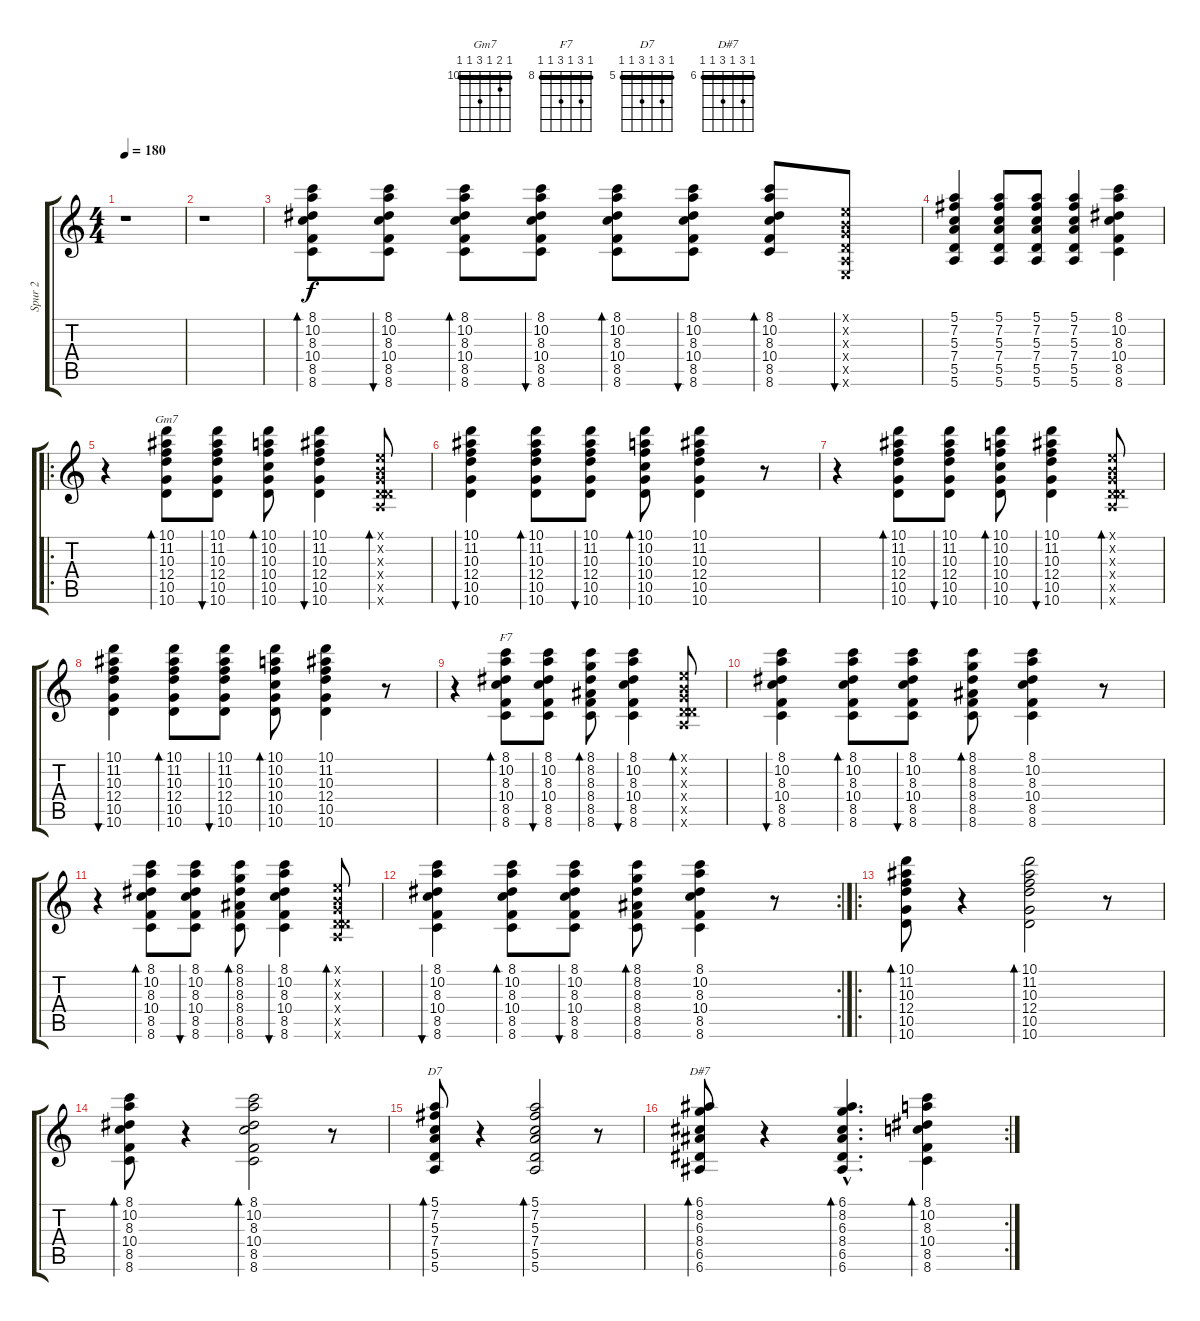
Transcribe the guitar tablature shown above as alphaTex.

\track ("Spur 2" "Spur 2") {instrument overdrivenguitar}
\staff {score tabs}
\tuning (E4 B3 G3 D3 A2 E2) {hide}
\chord ("Gm7" 10 11 10 12 10 10) {firstfret 10 barre 10}
\chord ("F7" 8 10 8 10 8 8) {firstfret 8 barre 8}
\chord ("D7" 5 7 5 7 5 5) {firstfret 5 barre 5}
\chord ("D#7" 6 8 6 8 6 6) {firstfret 6 barre 6}
\ts (4 4)
\tempo 180
\clef g2
\ks c
r.1{dy f} |
r.1 |
(8.1 10.2 8.3 10.4 8.5 8.6).8{bd 60} (8.1 10.2 8.3 10.4 8.5 8.6).8{bu 60} (8.1 10.2 8.3 10.4 8.5 8.6).8{bd 60} (8.1 10.2 8.3 10.4 8.5 8.6).8{bu 60} (8.1 10.2 8.3 10.4 8.5 8.6).8{bd 60} (8.1 10.2 8.3 10.4 8.5 8.6).8{bu 60} (8.1 10.2 8.3 10.4 8.5 8.6).8{bd 60} (0.1{x} 0.2{x} 0.3{x} 0.4{x} 0.5{x} 0.6{x}).8{bu 60} |
(5.1 7.2 5.3 7.4 5.5 5.6).4 (5.1 7.2 5.3 7.4 5.5 5.6).8 (5.1 7.2 5.3 7.4 5.5 5.6).8 (5.1 7.2 5.3 7.4 5.5 5.6).4 (8.1 10.2 8.3 10.4 8.5 8.6).4 |
\ro
r.4 (10.1 11.2 10.3 12.4 10.5 10.6).8{bd 60 ch "Gm7"} (10.1 11.2 10.3 12.4 10.5 10.6).8{bu 60} (10.1 10.2 10.3 10.4 10.5 10.6).8{bd 60} (10.1 11.2 10.3 12.4 10.5 10.6).4{bu 60} (0.1{x} 0.2{x} 0.3{x} 0.4{x} 0.5{x} 10.6{x}).8{bd 60} |
(10.1 11.2 10.3 12.4 10.5 10.6).4{bu 60} (10.1 11.2 10.3 12.4 10.5 10.6).8{bd 60} (10.1 11.2 10.3 12.4 10.5 10.6).8{bu 60} (10.1 10.2 10.3 10.4 10.5 10.6).8{bd 60} (10.1 11.2 10.3 12.4 10.5 10.6).4 r.8 |
r.4 (10.1 11.2 10.3 12.4 10.5 10.6).8{bd 60} (10.1 11.2 10.3 12.4 10.5 10.6).8{bu 60} (10.1 10.2 10.3 10.4 10.5 10.6).8{bd 60} (10.1 11.2 10.3 12.4 10.5 10.6).4{bu 60} (0.1{x} 0.2{x} 0.3{x} 0.4{x} 0.5{x} 10.6{x}).8{bd 60} |
(10.1 11.2 10.3 12.4 10.5 10.6).4{bu 60} (10.1 11.2 10.3 12.4 10.5 10.6).8{bd 60} (10.1 11.2 10.3 12.4 10.5 10.6).8{bu 60} (10.1 10.2 10.3 10.4 10.5 10.6).8{bd 60} (10.1 11.2 10.3 12.4 10.5 10.6).4 r.8 |
r.4 (8.1 10.2 8.3 10.4 8.5 8.6).8{bd 60 ch "F7"} (8.1 10.2 8.3 10.4 8.5 8.6).8{bu 60} (8.1 8.2 8.3 8.4 8.5 8.6).8{bd 60} (8.1 10.2 8.3 10.4 8.5 8.6).4{bu 60} (0.1{x} 0.2{x} 0.3{x} 0.4{x} 0.5{x} 10.6{x}).8{bd 60} |
(8.1 10.2 8.3 10.4 8.5 8.6).4{bu 60} (8.1 10.2 8.3 10.4 8.5 8.6).8{bd 60} (8.1 10.2 8.3 10.4 8.5 8.6).8{bu 60} (8.1 8.2 8.3 8.4 8.5 8.6).8{bd 60} (8.1 10.2 8.3 10.4 8.5 8.6).4 r.8 |
r.4 (8.1 10.2 8.3 10.4 8.5 8.6).8{bd 60} (8.1 10.2 8.3 10.4 8.5 8.6).8{bu 60} (8.1 8.2 8.3 8.4 8.5 8.6).8{bd 60} (8.1 10.2 8.3 10.4 8.5 8.6).4{bu 60} (0.1{x} 0.2{x} 0.3{x} 0.4{x} 0.5{x} 10.6{x}).8{bd 60} |
\rc 2
(8.1 10.2 8.3 10.4 8.5 8.6).4{bu 60} (8.1 10.2 8.3 10.4 8.5 8.6).8{bd 60} (8.1 10.2 8.3 10.4 8.5 8.6).8{bu 60} (8.1 8.2 8.3 8.4 8.5 8.6).8{bd 60} (8.1 10.2 8.3 10.4 8.5 8.6).4 r.8 |
\ro
(10.1 11.2 10.3 12.4 10.5 10.6).8{bd 60} r.4 (10.1 11.2 10.3 12.4 10.5 10.6).2{bd 60} r.8 |
(8.1 10.2 8.3 10.4 8.5 8.6).8{bd 60} r.4 (8.1 10.2 8.3 10.4 8.5 8.6).2{bd 60} r.8 |
(5.1 7.2 5.3 7.4 5.5 5.6).8{bd 60 ch "D7"} r.4 (5.1 7.2 5.3 7.4 5.5 5.6).2{bd 60} r.8 |
\rc 2
(6.1 8.2 6.3 8.4 6.5 6.6).8{bd 60 ch "D#7"} r.4 (6.1{hac} 8.2{hac} 6.3{hac} 8.4{hac} 6.5{hac} 6.6{hac}).4{d bd 60} (8.1 10.2 8.3 10.4 8.5 8.6).4{bd 60}
